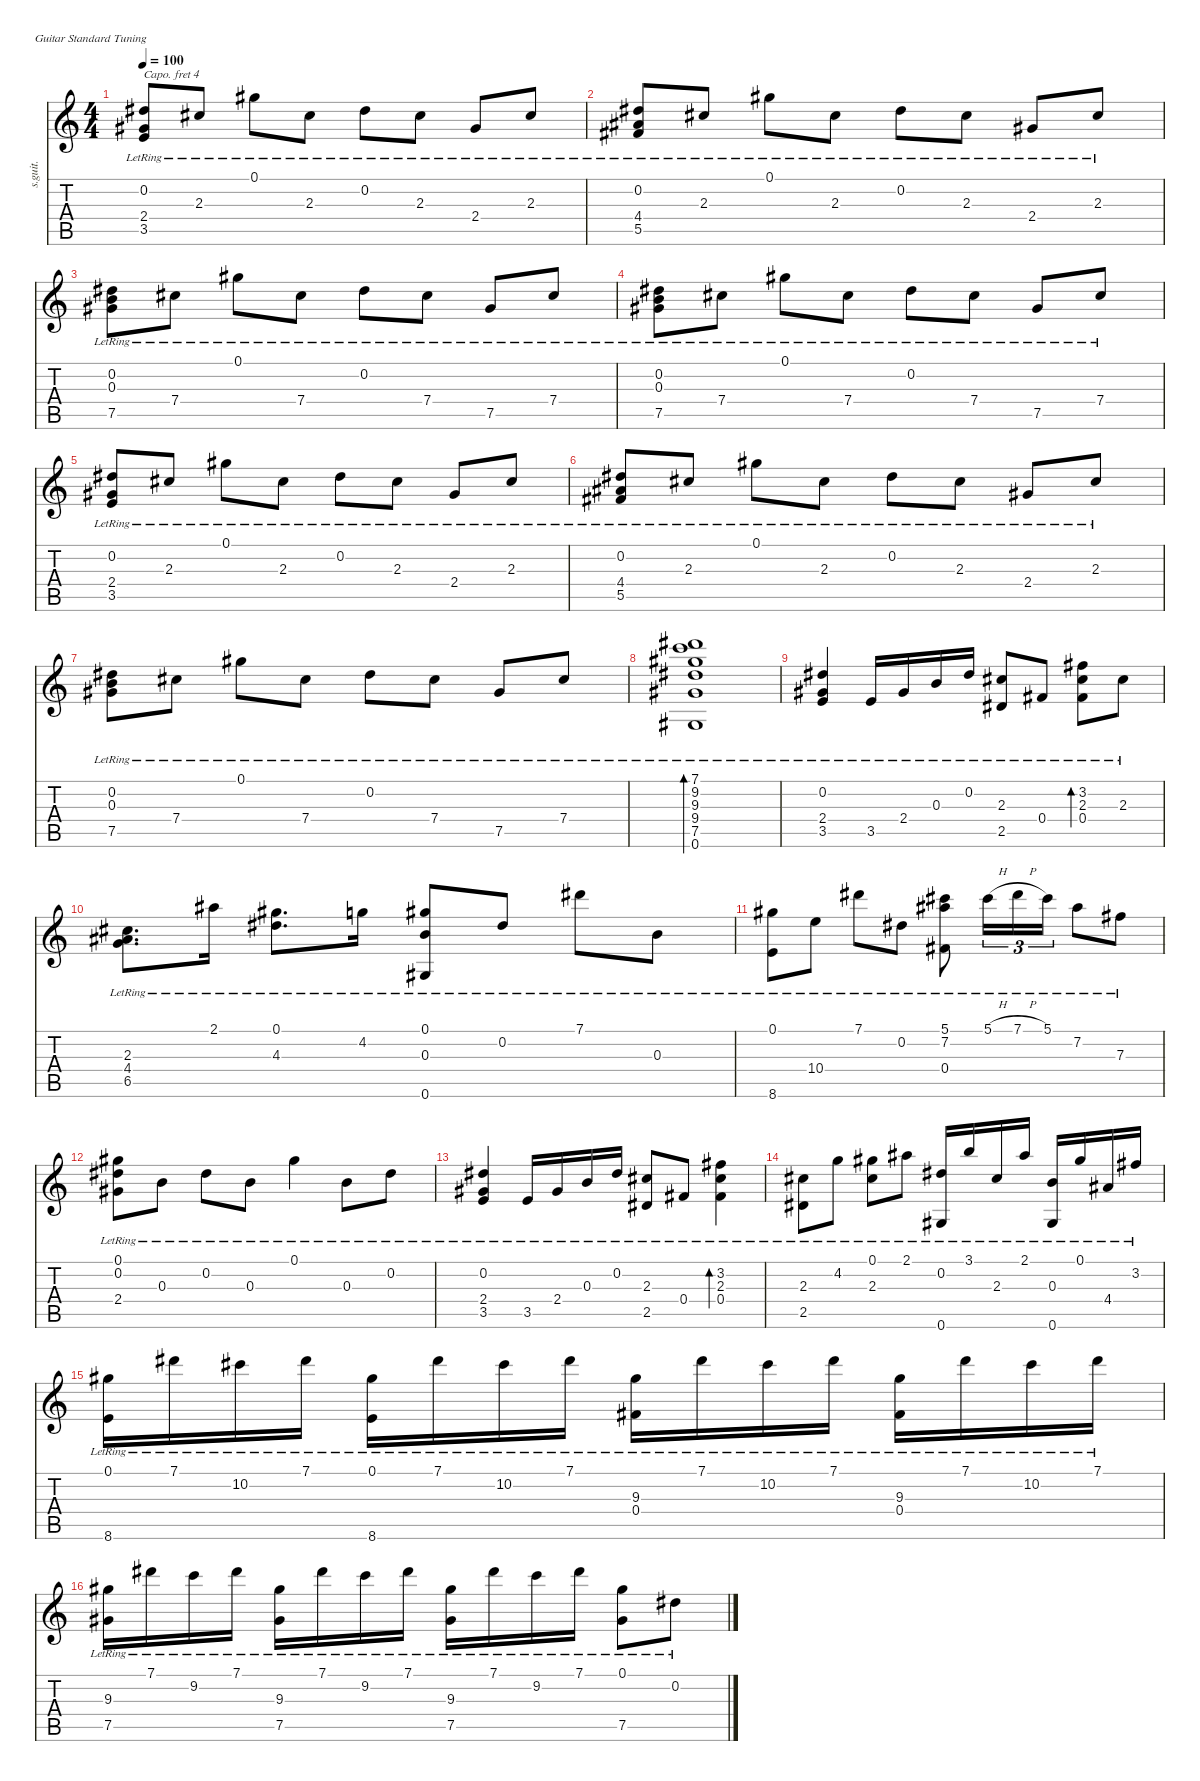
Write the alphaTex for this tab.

\defaultSystemsLayout 4
\hideDynamics
\bracketExtendMode nobrackets
\track ("Guitar" "s.guit.") {instrument acousticguitarsteel}
\staff {score tabs}
\capo 4
\tuning (E4 B3 G3 D3 A2 E2)
\ts (4 4)
\beaming (8 2 2 2 2)
\tempo 100
\clef g2
\ks c
(0.2{lr acc #} 2.4{lr acc #} 3.5{lr}).8{dy f instrument acousticguitarsteel beam Up} 2.3{lr acc #}.8{beam Up} 0.1{lr acc #}.8{beam Down} 2.3{lr acc #}.8{beam Down} 0.2{lr acc #}.8{beam Down} 2.3{lr acc #}.8{beam Down} 2.4{lr acc #}.8{beam Up} 2.3{lr acc #}.8{beam Up} |
(0.2{lr acc #} 4.4{lr acc #} 5.5{lr acc #}).8{beam Up} 2.3{lr acc #}.8{beam Up} 0.1{lr acc #}.8{beam Down} 2.3{lr acc #}.8{beam Down} 0.2{lr acc #}.8{beam Down} 2.3{lr acc #}.8{beam Down} 2.4{lr acc #}.8{beam Up} 2.3{lr acc #}.8{beam Up} |
(0.2{lr acc #} 0.3{lr} 7.5{lr acc #}).8{beam Down} 7.4{lr acc #}.8{beam Down} 0.1{lr acc #}.8{beam Down} 7.4{lr acc #}.8{beam Down} 0.2{lr acc #}.8{beam Down} 7.4{lr acc #}.8{beam Down} 7.5{lr acc #}.8{beam Up} 7.4{lr acc #}.8{beam Up} |
(0.2{lr acc #} 0.3{lr} 7.5{lr acc #}).8{beam Down} 7.4{lr acc #}.8{beam Down} 0.1{lr acc #}.8{beam Down} 7.4{lr acc #}.8{beam Down} 0.2{lr acc #}.8{beam Down} 7.4{lr acc #}.8{beam Down} 7.5{lr acc #}.8{beam Up} 7.4{lr acc #}.8{beam Up} |
(0.2{lr acc #} 2.4{lr acc #} 3.5{lr}).8{beam Up} 2.3{lr acc #}.8{beam Up} 0.1{lr acc #}.8{beam Down} 2.3{lr acc #}.8{beam Down} 0.2{lr acc #}.8{beam Down} 2.3{lr acc #}.8{beam Down} 2.4{lr acc #}.8{beam Up} 2.3{lr acc #}.8{beam Up} |
(0.2{lr acc #} 4.4{lr acc #} 5.5{lr acc #}).8{beam Up} 2.3{lr acc #}.8{beam Up} 0.1{lr acc #}.8{beam Down} 2.3{lr acc #}.8{beam Down} 0.2{lr acc #}.8{beam Down} 2.3{lr acc #}.8{beam Down} 2.4{lr acc #}.8{beam Up} 2.3{lr acc #}.8{beam Up} |
(0.2{lr acc #} 0.3{lr} 7.5{lr acc #}).8{beam Down} 7.4{lr acc #}.8{beam Down} 0.1{lr acc #}.8{beam Down} 7.4{lr acc #}.8{beam Down} 0.2{lr acc #}.8{beam Down} 7.4{lr acc #}.8{beam Down} 7.5{lr acc #}.8{beam Up} 7.4{lr acc #}.8{beam Up} |
(7.1{lr acc #} 9.2{lr} 9.3{lr acc #} 9.4{lr acc #} 7.5{lr acc #} 0.6{lr acc #}).1{bd 240 beam Down} |
(0.2{lr acc #} 2.4{lr acc #} 3.5{lr}).4{beam Up} 3.5{lr}.16{beam Up} 2.4{lr acc #}.16{beam Up} 0.3{lr}.16{beam Up} 0.2{lr acc #}.16{beam Up} (2.3{lr acc #} 2.5{lr acc #}).8{beam Up} 0.4{lr acc #}.8{beam Up} (3.2{lr acc #} 2.3{lr acc #} 0.4{lr acc #}).8{bd 120 beam Down} 2.3{lr acc #}.8{beam Down} |
(2.3{lr acc #} 4.4{lr acc #} 6.5{lr}).8{d beam Down} 2.1{lr acc #}.16{beam Down} (0.1{lr acc #} 4.3{lr acc #}).8{d beam Down} 4.2{lr}.16{beam Down} (0.1{lr acc #} 0.3{lr} 0.6{lr acc #}).8{beam Up} 0.2{lr acc #}.8{beam Up} 7.1{lr acc #}.8{beam Down} 0.3{lr}.8{beam Down} |
(0.1{lr acc #} 8.6{lr}).8{beam Down} 10.4{lr}.8{beam Down} 7.1{lr acc #}.8{beam Down} 0.2{lr acc #}.8{beam Down} (5.1{lr acc #} 7.2{lr acc #} 0.4{lr acc #}).8{beam Down} 5.1{h lr acc #}.16{tu (3 2) beam Down} 7.1{h lr acc #}.16{tu (3 2) beam Down} 5.1{lr acc #}.16{tu (3 2) beam Down} 7.2{lr acc #}.8{beam Down} 7.3{lr acc #}.8{beam Down} |
(0.1{lr acc #} 0.2{lr acc #} 2.4{lr acc #}).8{beam Down} 0.3{lr}.8{beam Down} 0.2{lr acc #}.8{beam Down} 0.3{lr}.8{beam Down} 0.1{lr acc #}.4{beam Down} 0.3{lr}.8{beam Down} 0.2{lr acc #}.8{beam Down} |
(0.2{lr acc #} 2.4{lr acc #} 3.5{lr}).4{beam Up} 3.5{lr}.16{beam Up} 2.4{lr acc #}.16{beam Up} 0.3{lr}.16{beam Up} 0.2{lr acc #}.16{beam Up} (2.3{lr acc #} 2.5{lr acc #}).8{beam Up} 0.4{lr acc #}.8{beam Up} (3.2{lr acc #} 2.3{lr acc #} 0.4{lr acc #}).4{bd 120 beam Down} |
(2.3{lr acc #} 2.5{lr acc #}).8{beam Down} 4.2{lr}.8{beam Down} (0.1{lr acc #} 2.3{lr acc #}).8{beam Down} 2.1{lr acc #}.8{beam Down} (0.2{lr acc #} 0.6{lr acc #}).16{beam Up} 3.1{lr}.16{beam Up} 2.3{lr acc #}.16{beam Up} 2.1{lr acc #}.16{beam Up} (0.3{lr} 0.6{lr acc #}).16{beam Up} 0.1{lr acc #}.16{beam Up} 4.4{lr acc #}.16{beam Up} 3.2{lr acc #}.16{beam Up} |
(0.1{lr acc #} 8.6{lr}).16{beam Down} 7.1{lr acc #}.16{beam Down} 10.2{lr acc #}.16{beam Down} 7.1{lr acc #}.16{beam Down} (0.1{lr acc #} 8.6{lr}).16{beam Down} 7.1{lr acc #}.16{beam Down} 10.2{lr acc #}.16{beam Down} 7.1{lr acc #}.16{beam Down} (9.3{lr acc #} 0.4{lr acc #}).16{beam Down} 7.1{lr acc #}.16{beam Down} 10.2{lr acc #}.16{beam Down} 7.1{lr acc #}.16{beam Down} (9.3{lr acc #} 0.4{lr acc #}).16{beam Down} 7.1{lr acc #}.16{beam Down} 10.2{lr acc #}.16{beam Down} 7.1{lr acc #}.16{beam Down} |
(9.3{lr acc #} 7.5{lr acc #}).16{beam Down} 7.1{lr acc #}.16{beam Down} 9.2{lr}.16{beam Down} 7.1{lr acc #}.16{beam Down} (9.3{lr acc #} 7.5{lr acc #}).16{beam Down} 7.1{lr acc #}.16{beam Down} 9.2{lr}.16{beam Down} 7.1{lr acc #}.16{beam Down} (9.3{lr acc #} 7.5{lr acc #}).16{beam Down} 7.1{lr acc #}.16{beam Down} 9.2{lr}.16{beam Down} 7.1{lr acc #}.16{beam Down} (0.1{lr acc #} 7.5{lr acc #}).8{beam Down} 0.2{lr acc #}.8{beam Down}
